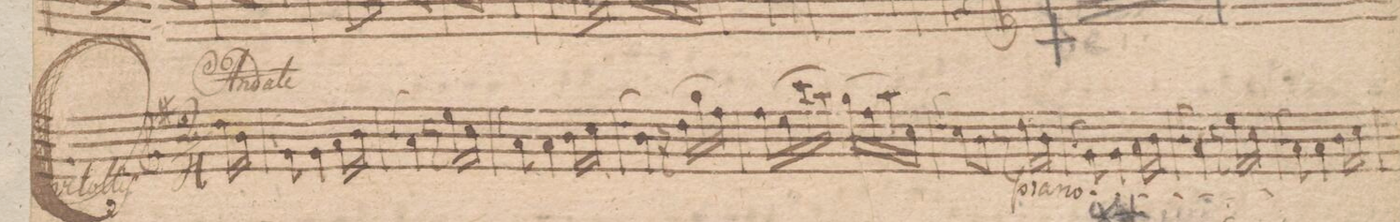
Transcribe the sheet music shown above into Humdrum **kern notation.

**kern	**dynam
*I"Violino Primo	*
*clefG2	*
*k[f#c#]	*
*M3/4	*
*k[f#]	*
*M2/4	*
16dd\LL	.
16b\JJ	.
=102	=102
8qqa/	.
8g\	.
4g\	.
16a\LL	.
16b\JJ	.
=103	=103
8qqb/	.
4a\	.
8r	.
16ee\LL	.
16cc\JJ	.
=104	=104
8qqb/	.
8a\	.
4a\	.
16b\LL	.
16cc\JJ	.
=105	=105
8qqdd/	.
4b\	.
16r	.
(16dd\LL	.
16gg\	.
16ff#\JJ)	.
=106	=106
(16ff#\LL	.
16ee\	.
16ccc\	.
16aa\JJ)	.
(16gg\LL	.
16ff#\	.
16aa\)	.
16cc\JJ	.
=107	=107
8qqdd/	.
8cc\L	.
8b\J	.
8r	.
16dd\LL	p
16b\JJ	.
=108	=108
8qqa/	.
8g\	.
4g\	.
16a\LL	.
16b\JJ	.
=109	=109
8qqb/	.
4a\	.
8r	.
16ee\LL	.
16cc\JJ	.
=110	=110
8qqb/	.
8a\	.
4a\	.
16b\LL	.
16cc\JJ	.
=111	=111
*-	*-
